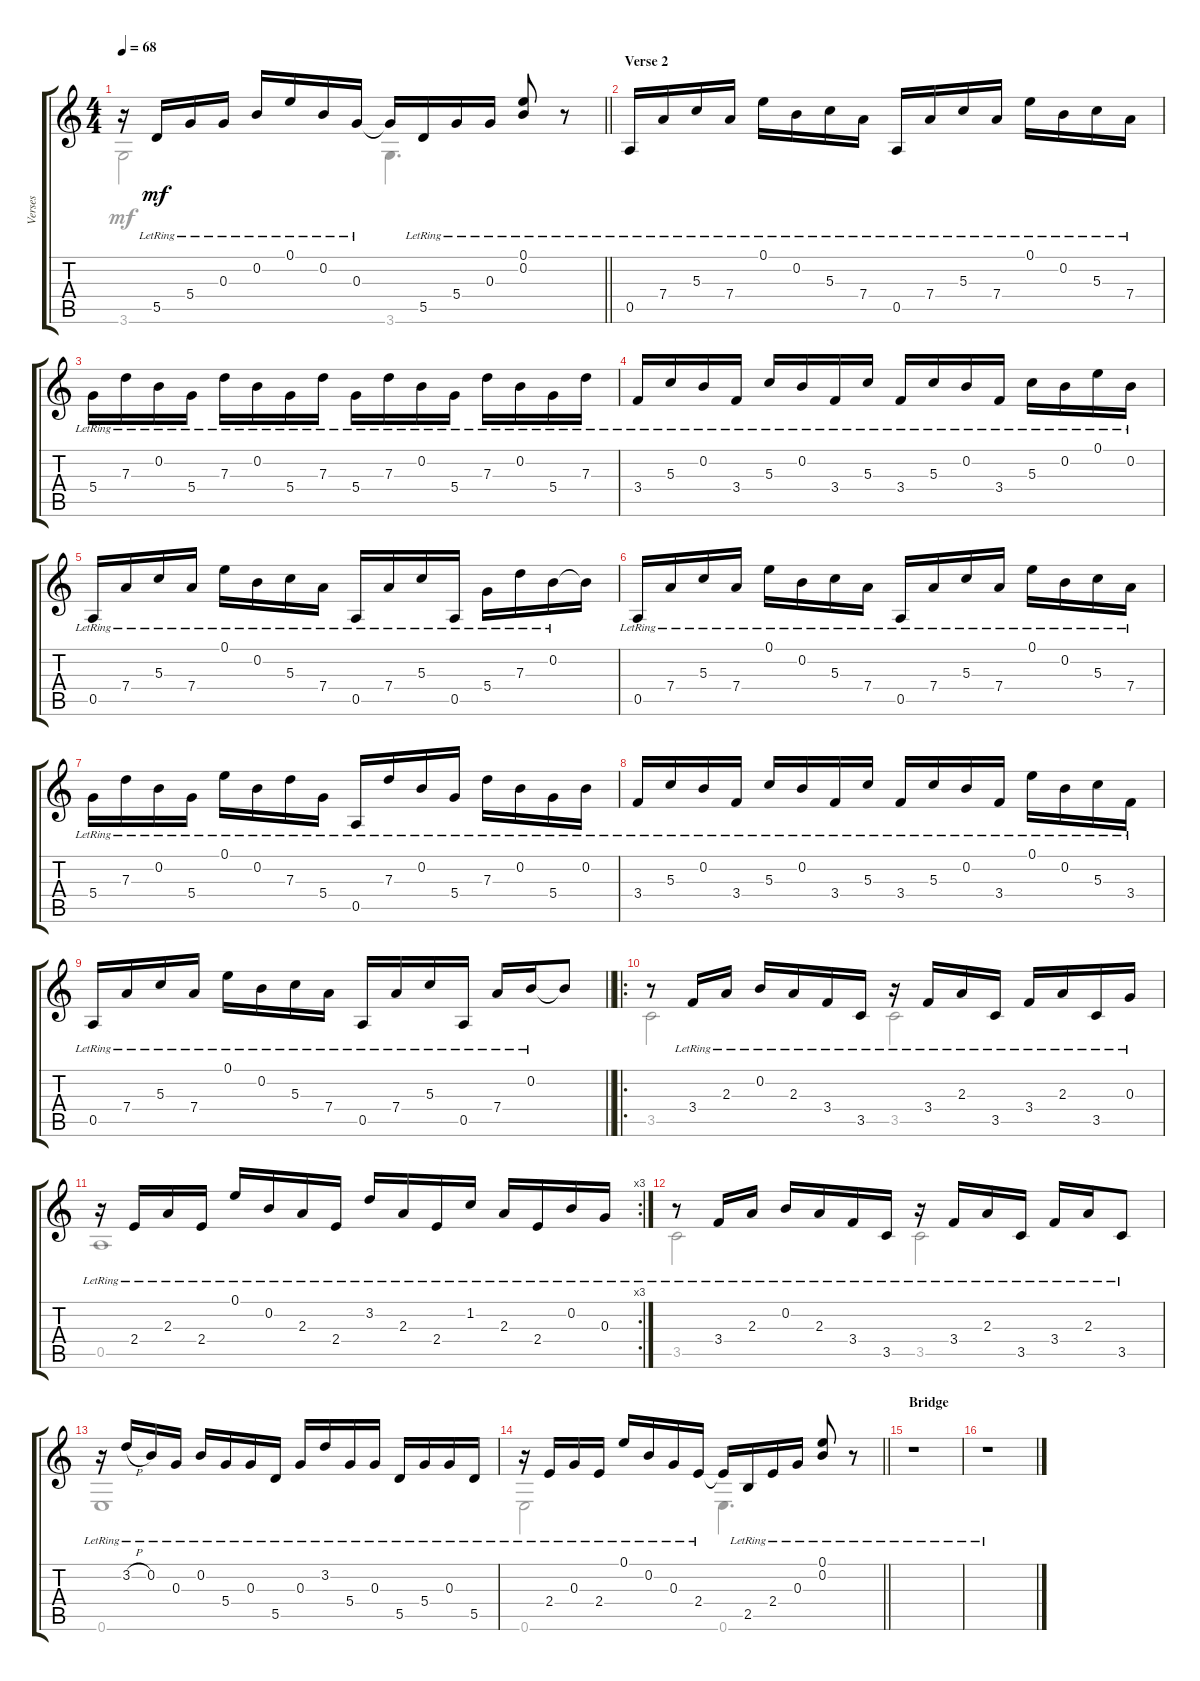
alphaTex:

\track ("Verses" "Verses") {instrument acousticguitarnylon}
\staff {score tabs}
\tuning (E4 B3 G3 D3 A2 E2) {hide}
\voice
\ts (4 4)
\tempo 68
\clef g2
\barLineRight lightlight
\ks c
r.16{dy mf} 5.5{lr}.16 5.4{lr}.16 0.3{lr}.16 0.2{lr}.16 0.1{lr}.16 0.2{lr}.16 0.3{lr}.16 0.3{t}.16 5.5{lr}.16 5.4{lr}.16 0.3{lr}.16 (0.1{lr} 0.2{lr}).8 r.8 |
\section ("" "Verse 2")
0.5{lr}.16 7.4{lr}.16 5.3{lr}.16 7.4{lr}.16 0.1{lr}.16 0.2{lr}.16 5.3{lr}.16 7.4{lr}.16 0.5{lr}.16 7.4{lr}.16 5.3{lr}.16 7.4{lr}.16 0.1{lr}.16 0.2{lr}.16 5.3{lr}.16 7.4{lr}.16 |
5.4{lr}.16 7.3{lr}.16 0.2{lr}.16 5.4{lr}.16 7.3{lr}.16 0.2{lr}.16 5.4{lr}.16 7.3{lr}.16 5.4{lr}.16 7.3{lr}.16 0.2{lr}.16 5.4{lr}.16 7.3{lr}.16 0.2{lr}.16 5.4{lr}.16 7.3{lr}.16 |
3.4{lr}.16 5.3{lr}.16 0.2{lr}.16 3.4{lr}.16 5.3{lr}.16 0.2{lr}.16 3.4{lr}.16 5.3{lr}.16 3.4{lr}.16 5.3{lr}.16 0.2{lr}.16 3.4{lr}.16 5.3{lr}.16 0.2{lr}.16 0.1{lr}.16 0.2{lr}.16 |
0.5{lr}.16 7.4{lr}.16 5.3{lr}.16 7.4{lr}.16 0.1{lr}.16 0.2{lr}.16 5.3{lr}.16 7.4{lr}.16 0.5{lr}.16 7.4{lr}.16 5.3{lr}.16 0.5{lr}.16 5.4{lr}.16 7.3{lr}.16 0.2{lr}.16 0.2{t}.16 |
0.5{lr}.16 7.4{lr}.16 5.3{lr}.16 7.4{lr}.16 0.1{lr}.16 0.2{lr}.16 5.3{lr}.16 7.4{lr}.16 0.5{lr}.16 7.4{lr}.16 5.3{lr}.16 7.4{lr}.16 0.1{lr}.16 0.2{lr}.16 5.3{lr}.16 7.4{lr}.16 |
5.4{lr}.16 7.3{lr}.16 0.2{lr}.16 5.4{lr}.16 0.1{lr}.16 0.2{lr}.16 7.3{lr}.16 5.4{lr}.16 0.5{lr}.16 7.3{lr}.16 0.2{lr}.16 5.4{lr}.16 7.3{lr}.16 0.2{lr}.16 5.4{lr}.16 0.2{lr}.16 |
3.4{lr}.16 5.3{lr}.16 0.2{lr}.16 3.4{lr}.16 5.3{lr}.16 0.2{lr}.16 3.4{lr}.16 5.3{lr}.16 3.4{lr}.16 5.3{lr}.16 0.2{lr}.16 3.4{lr}.16 0.1{lr}.16 0.2{lr}.16 5.3{lr}.16 3.4{lr}.16 |
\barLineRight lightlight
0.5{lr}.16 7.4{lr}.16 5.3{lr}.16 7.4{lr}.16 0.1{lr}.16 0.2{lr}.16 5.3{lr}.16 7.4{lr}.16 0.5{lr}.16 7.4{lr}.16 5.3{lr}.16 0.5{lr}.16 7.4{lr}.16 0.2{lr}.16 0.2{t}.8 |
\ro
r.8 3.4{lr}.16 2.3{lr}.16 0.2{lr}.16 2.3{lr}.16 3.4{lr}.16 3.5{lr}.16 r.16 3.4{lr}.16 2.3{lr}.16 3.5{lr}.16 3.4{lr}.16 2.3{lr}.16 3.5{lr}.16 0.3{lr}.16 |
\rc 3
r.16 2.4{lr}.16 2.3{lr}.16 2.4{lr}.16 0.1{lr}.16 0.2{lr}.16 2.3{lr}.16 2.4{lr}.16 3.2{lr}.16 2.3{lr}.16 2.4{lr}.16 1.2{lr}.16 2.3{lr}.16 2.4{lr}.16 0.2{lr}.16 0.3{lr}.16 |
r.8 3.4{lr}.16 2.3{lr}.16 0.2{lr}.16 2.3{lr}.16 3.4{lr}.16 3.5{lr}.16 r.16 3.4{lr}.16 2.3{lr}.16 3.5{lr}.16 3.4{lr}.16 2.3{lr}.16 3.5{lr}.8 |
r.16 3.2{h lr}.16 0.2{lr}.16 0.3{lr}.16 0.2{lr}.16 5.4{lr}.16 0.3{lr}.16 5.5{lr}.16 0.3{lr}.16 3.2{lr}.16 5.4{lr}.16 0.3{lr}.16 5.5{lr}.16 5.4{lr}.16 0.3{lr}.16 5.5{lr}.16 |
\barLineRight lightlight
r.16 2.4{lr}.16 0.3{lr}.16 2.4{lr}.16 0.1{lr}.16 0.2{lr}.16 0.3{lr}.16 2.4{lr}.16 2.4{t}.16 2.5{lr}.16 2.4{lr}.16 0.3{lr}.16 (0.1{lr} 0.2{lr}).8 r.8 |
\section ("" "Bridge")
r.1 |
r.1
\voice
\clef g2
\ottava regular
\simile none
\barLineRight lightlight
\ks c
3.6.2{dy mf} 3.6.4{d} r.8 |
|
|
|
|
|
|
|
\barLineRight lightlight
|
3.5.2 3.5.2 |
0.5.1 |
3.5.2 3.5.2 |
0.6.1 |
\barLineRight lightlight
0.6.2 0.6.4{d} r.8 |
|
